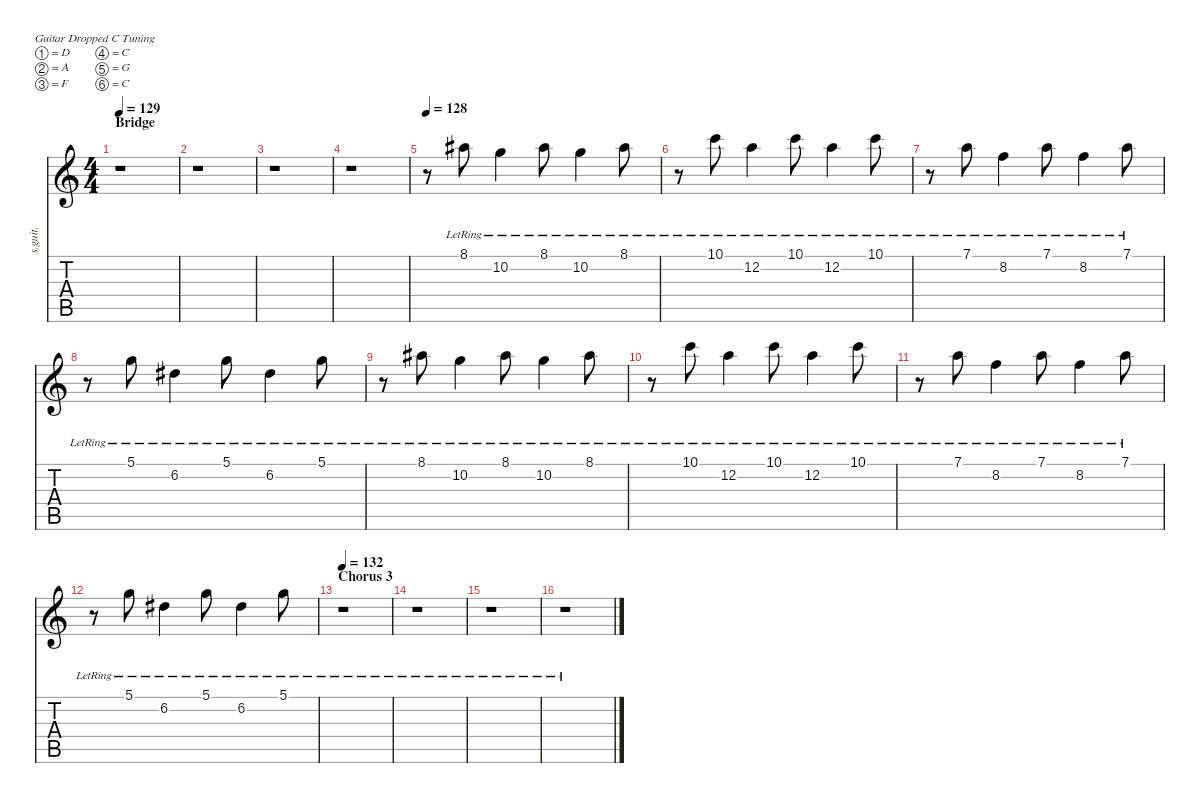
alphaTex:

\defaultSystemsLayout 4
\hideDynamics
\bracketExtendMode nobrackets
\track ("Daron Malakian | Acoustic Guitar" "s.guit.") {instrument acousticguitarsteel}
\staff {score tabs}
\tuning (D4 A3 F3 C3 G2 C2)
\ts (4 4)
\section ("" "Bridge")
\tempo 129
\clef g2
\ks c
r.1{dy mf} |
r.1 |
r.1 |
r.1 |
\tempo 128
r.8 8.1{lr acc #}.8{lyrics (0 "") lyrics (1 "") lyrics (2 "") lyrics (3 "") lyrics (4 "")} 10.2{lr}.4{lyrics (0 "") lyrics (1 "") lyrics (2 "") lyrics (3 "") lyrics (4 "")} 8.1{lr acc #}.8{lyrics (0 "") lyrics (1 "") lyrics (2 "") lyrics (3 "") lyrics (4 "")} 10.2{lr}.4{lyrics (0 "") lyrics (1 "") lyrics (2 "") lyrics (3 "") lyrics (4 "")} 8.1{lr acc #}.8{lyrics (0 "") lyrics (1 "") lyrics (2 "") lyrics (3 "") lyrics (4 "")} |
r.8 10.1{lr}.8{lyrics (0 "") lyrics (1 "") lyrics (2 "") lyrics (3 "") lyrics (4 "")} 12.2{lr}.4{lyrics (0 "") lyrics (1 "") lyrics (2 "") lyrics (3 "") lyrics (4 "")} 10.1{lr}.8{lyrics (0 "") lyrics (1 "") lyrics (2 "") lyrics (3 "") lyrics (4 "")} 12.2{lr}.4{lyrics (0 "") lyrics (1 "") lyrics (2 "") lyrics (3 "") lyrics (4 "")} 10.1{lr}.8{lyrics (0 "") lyrics (1 "") lyrics (2 "") lyrics (3 "") lyrics (4 "")} |
r.8 7.1{lr}.8{lyrics (0 "") lyrics (1 "") lyrics (2 "") lyrics (3 "") lyrics (4 "")} 8.2{lr}.4{lyrics (0 "") lyrics (1 "") lyrics (2 "") lyrics (3 "") lyrics (4 "")} 7.1{lr}.8{lyrics (0 "") lyrics (1 "") lyrics (2 "") lyrics (3 "") lyrics (4 "")} 8.2{lr}.4{lyrics (0 "") lyrics (1 "") lyrics (2 "") lyrics (3 "") lyrics (4 "")} 7.1{lr}.8{lyrics (0 "") lyrics (1 "") lyrics (2 "") lyrics (3 "") lyrics (4 "")} |
r.8 5.1{lr}.8{lyrics (0 "") lyrics (1 "") lyrics (2 "") lyrics (3 "") lyrics (4 "")} 6.2{lr acc #}.4{lyrics (0 "") lyrics (1 "") lyrics (2 "") lyrics (3 "") lyrics (4 "")} 5.1{lr}.8{lyrics (0 "") lyrics (1 "") lyrics (2 "") lyrics (3 "") lyrics (4 "")} 6.2{lr acc #}.4{lyrics (0 "") lyrics (1 "") lyrics (2 "") lyrics (3 "") lyrics (4 "")} 5.1{lr}.8{lyrics (0 "") lyrics (1 "") lyrics (2 "") lyrics (3 "") lyrics (4 "")} |
r.8 8.1{lr acc #}.8{lyrics (0 "") lyrics (1 "") lyrics (2 "") lyrics (3 "") lyrics (4 "")} 10.2{lr}.4{lyrics (0 "") lyrics (1 "") lyrics (2 "") lyrics (3 "") lyrics (4 "")} 8.1{lr acc #}.8{lyrics (0 "") lyrics (1 "") lyrics (2 "") lyrics (3 "") lyrics (4 "")} 10.2{lr}.4{lyrics (0 "") lyrics (1 "") lyrics (2 "") lyrics (3 "") lyrics (4 "")} 8.1{lr acc #}.8{lyrics (0 "") lyrics (1 "") lyrics (2 "") lyrics (3 "") lyrics (4 "")} |
r.8 10.1{lr}.8{lyrics (0 "") lyrics (1 "") lyrics (2 "") lyrics (3 "") lyrics (4 "")} 12.2{lr}.4{lyrics (0 "") lyrics (1 "") lyrics (2 "") lyrics (3 "") lyrics (4 "")} 10.1{lr}.8{lyrics (0 "") lyrics (1 "") lyrics (2 "") lyrics (3 "") lyrics (4 "")} 12.2{lr}.4{lyrics (0 "") lyrics (1 "") lyrics (2 "") lyrics (3 "") lyrics (4 "")} 10.1{lr}.8{lyrics (0 "") lyrics (1 "") lyrics (2 "") lyrics (3 "") lyrics (4 "")} |
r.8 7.1{lr}.8{lyrics (0 "") lyrics (1 "") lyrics (2 "") lyrics (3 "") lyrics (4 "")} 8.2{lr}.4{lyrics (0 "") lyrics (1 "") lyrics (2 "") lyrics (3 "") lyrics (4 "")} 7.1{lr}.8{lyrics (0 "") lyrics (1 "") lyrics (2 "") lyrics (3 "") lyrics (4 "")} 8.2{lr}.4{lyrics (0 "") lyrics (1 "") lyrics (2 "") lyrics (3 "") lyrics (4 "")} 7.1{lr}.8{lyrics (0 "") lyrics (1 "") lyrics (2 "") lyrics (3 "") lyrics (4 "")} |
r.8 5.1{lr}.8{lyrics (0 "") lyrics (1 "") lyrics (2 "") lyrics (3 "") lyrics (4 "")} 6.2{lr acc #}.4{lyrics (0 "") lyrics (1 "") lyrics (2 "") lyrics (3 "") lyrics (4 "")} 5.1{lr}.8{lyrics (0 "") lyrics (1 "") lyrics (2 "") lyrics (3 "") lyrics (4 "")} 6.2{lr acc #}.4{lyrics (0 "") lyrics (1 "") lyrics (2 "") lyrics (3 "") lyrics (4 "")} 5.1{lr}.8{lyrics (0 "") lyrics (1 "") lyrics (2 "") lyrics (3 "") lyrics (4 "")} |
\section ("" "Chorus 3")
\tempo 132
r.1 |
r.1 |
r.1 |
r.1
